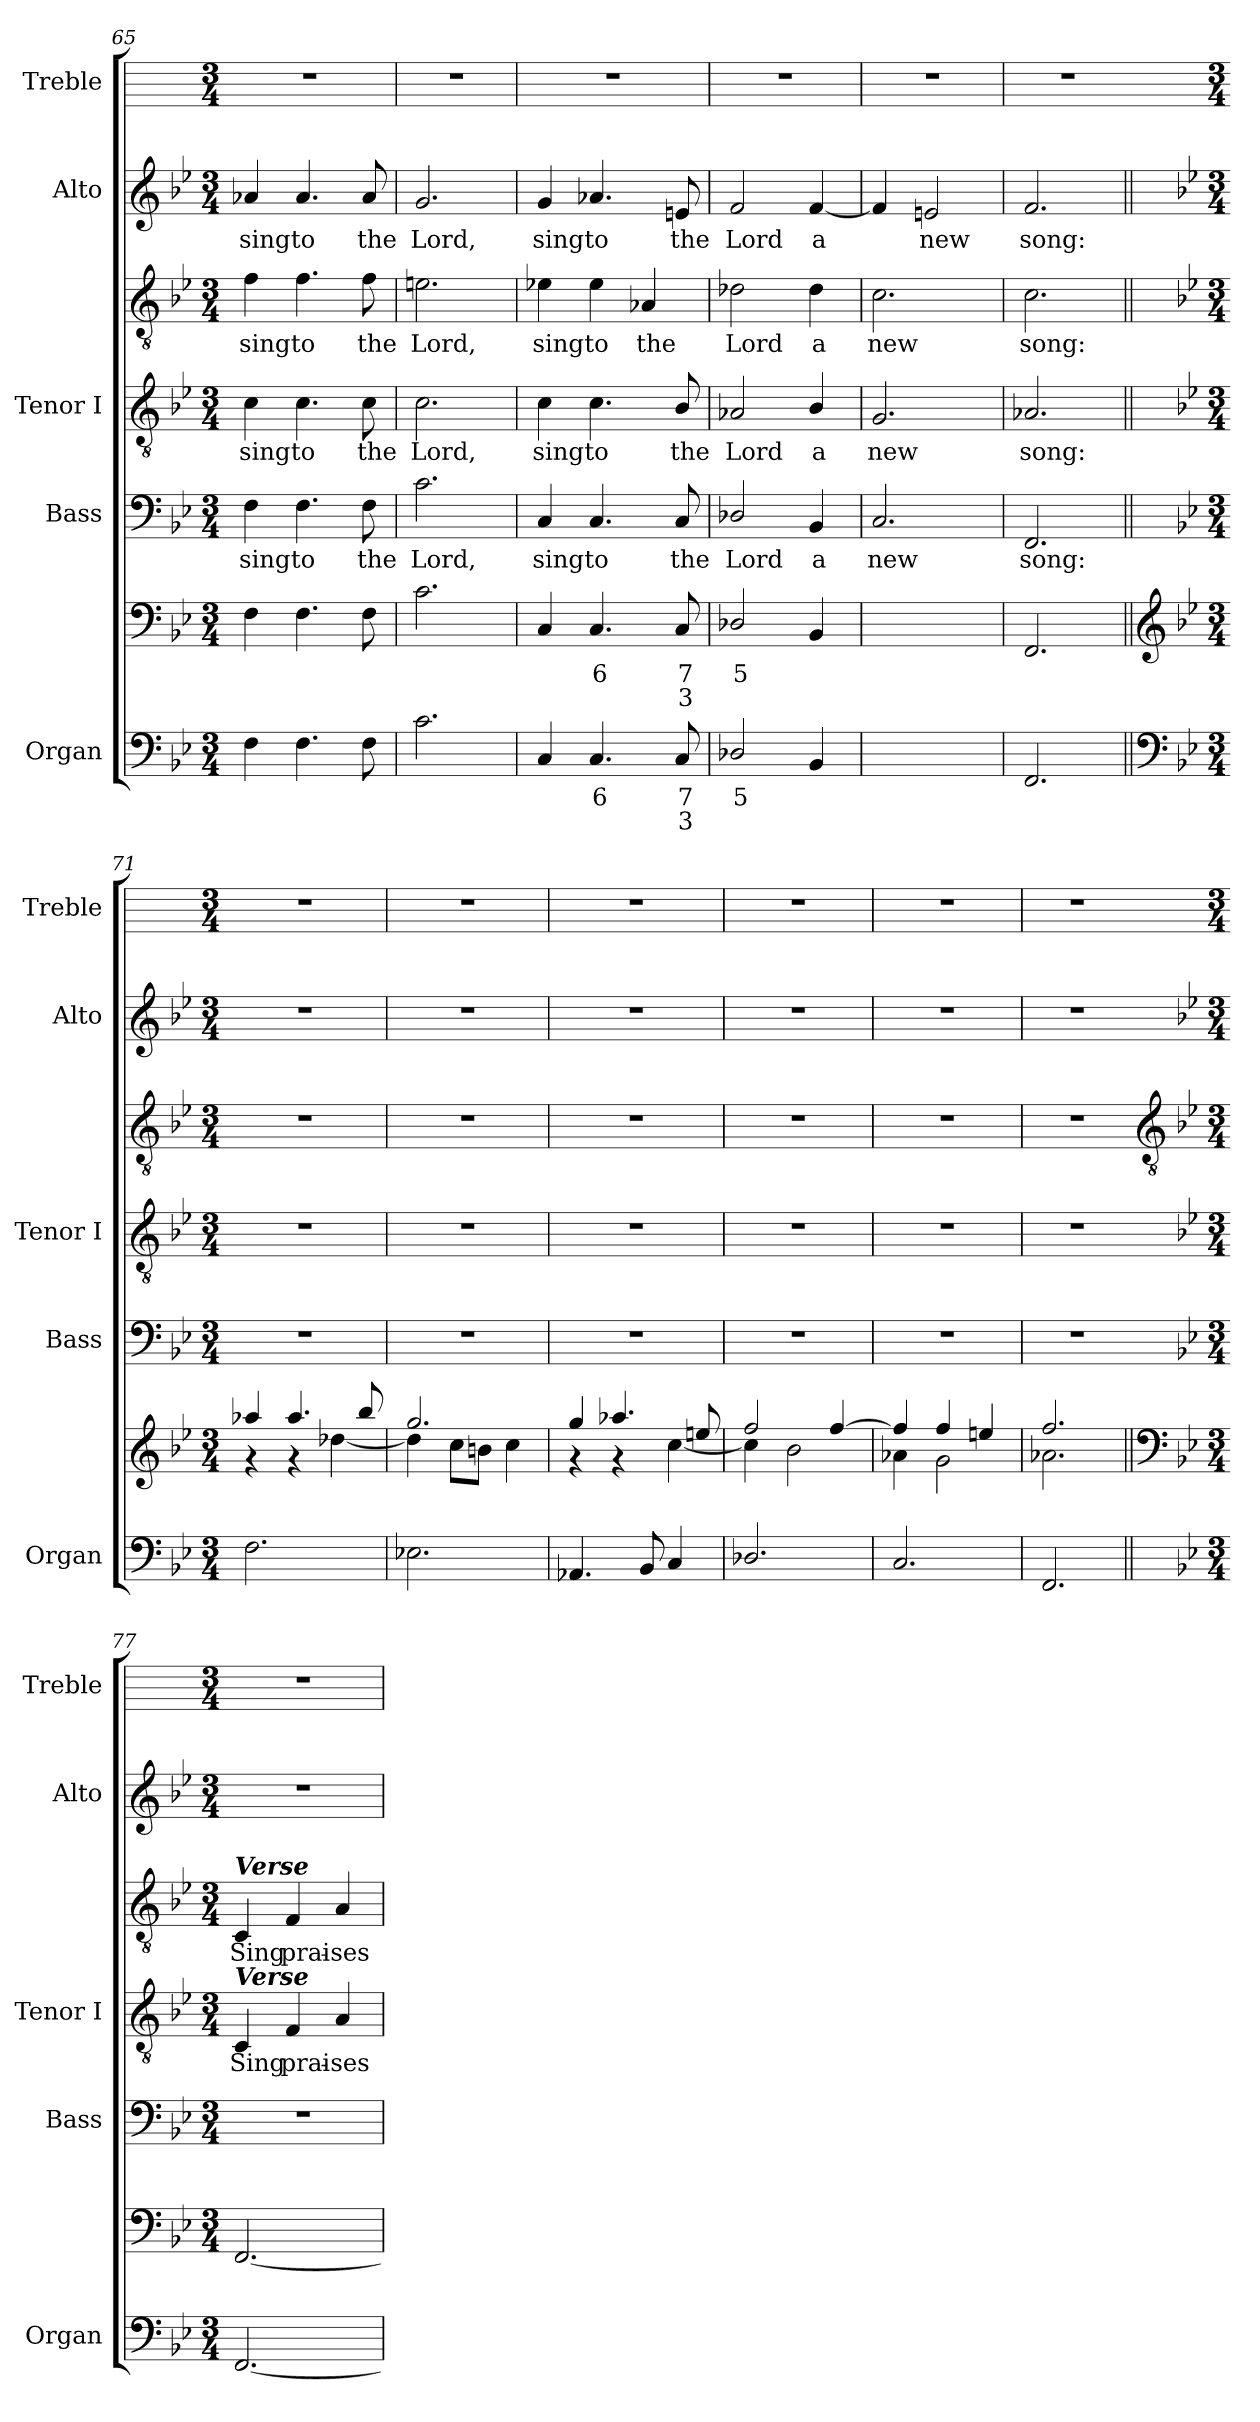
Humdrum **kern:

**kern	**text	**text	**kern	**text	**text	**kern	**text	**kern	**text	**kern	**text	**kern	**text	**kern
*part5	*part5	*part5	*part5	*part5	*part5	*part4	*part4	*part3	*part3	*part3	*part3	*part2	*part2	*part1
*staff7	*staff7	*staff7	*staff6	*staff6	*staff6	*staff5	*staff5	*staff4	*staff4	*staff3	*staff3	*staff2	*staff2	*staff1
*I"Organ	*	*	*	*	*	*I"Bass	*	*I"Tenor I	*	*	*	*I"Alto	*	*I"Treble
*I'Organ	*	*	*	*	*	*I'Bass	*	*I'Tenor I	*	*	*	*I'Alto	*	*I'Treble
*	*	*	*clefF4	*	*	*clefF4	*	*clefGv2	*	*clefGv2	*	*clefG2	*	*
*k[b-e-]	*	*	*k[b-e-]	*	*	*k[b-e-]	*	*k[b-e-]	*	*k[b-e-]	*	*k[b-e-]	*	*
*B-:	*	*	*B-:	*	*	*B-:	*	*B-:	*	*B-:	*	*B-:	*	*
*M3/4	*	*	*M3/4	*	*	*M3/4	*	*M3/4	*	*M3/4	*	*M3/4	*	*M3/4
=65	=65	=65	=65	=65	=65	=65	=65	=65	=65	=65	=65	=65	=65	=65
!	!	!	!	!	!	!	!LO:LY:b	!	!LO:LY:b	!	!LO:LY:b	!	!LO:LY:b	!
4F	.	.	4F	.	.	4F	sing	4c	sing	4f	sing	4a-X	sing	2.r
!	!	!	!	!	!	!	!LO:LY:b	!	!LO:LY:b	!	!LO:LY:b	!	!LO:LY:b	!
4.F	.	.	4.F	.	.	4.F	to	4.c	to	4.f	to	4.a-	to	.
!	!	!	!	!	!	!	!LO:LY:b	!	!LO:LY:b	!	!LO:LY:b	!	!LO:LY:b	!
8F	.	.	8F	.	.	8F	the	8c	the	8f	the	8a-	the	.
=66	=66	=66	=66	=66	=66	=66	=66	=66	=66	=66	=66	=66	=66	=66
!	!	!	!	!	!	!	!LO:LY:b	!	!LO:LY:b	!	!LO:LY:b	!	!LO:LY:b	!
2.c	.	.	2.c	.	.	2.c	Lord,	2.c	Lord,	2.en	Lord,	2.g	Lord,	2.r
=67	=67	=67	=67	=67	=67	=67	=67	=67	=67	=67	=67	=67	=67	=67
!	!	!	!	!	!	!	!LO:LY:b	!	!LO:LY:b	!	!LO:LY:b	!	!LO:LY:b	!
4C	.	.	4C	.	.	4C	sing	4c	sing	4e-X	sing	4g	sing	2.r
!	!LO:LY:b	!	!	!LO:LY:b	!	!	!LO:LY:b	!	!LO:LY:b	!	!LO:LY:b	!	!LO:LY:b	!
4.C	6	.	4.C	6	.	4.C	to	4.c	to	4e-	to	4.a-X	to	.
!	!	!	!	!	!	!	!	!	!	!	!LO:LY:b	!	!	!
.	.	.	.	.	.	.	.	.	.	4A-X	the	.	.	.
!	!LO:LY:b	!LO:LY:b	!	!LO:LY:b	!LO:LY:b	!	!LO:LY:b	!	!LO:LY:b	!	!	!	!LO:LY:b	!
8C	7	3	8C	7	3	8C	the	8B-/	the	.	.	8en	the	.
=68	=68	=68	=68	=68	=68	=68	=68	=68	=68	=68	=68	=68	=68	=68
!	!LO:LY:b	!	!	!LO:LY:b	!	!	!LO:LY:b	!	!LO:LY:b	!	!LO:LY:b	!	!LO:LY:b	!
2D-X/	5	.	2D-X/	5	.	2D-X/	Lord	2A-X	Lord	2d-X	Lord	2f	Lord	2.r
!	!	!	!	!	!	!	!LO:LY:b	!	!LO:LY:b	!	!LO:LY:b	!	!LO:LY:b	!
4BB-	.	.	4BB-	.	.	4BB-	a	4B-/	a	4d-	a	[4f	a	.
=69	=69	=69	=69	=69	=69	=69	=69	=69	=69	=69	=69	=69	=69	=69
!	!LO:LY:b	!	!	!LO:LY:b	!	!	!LO:LY:b	!	!LO:LY:b	!	!LO:LY:b	!	!	!
[4Cyy	4	.	[4Cyy	4	.	2.C	new	2.G	new	2.c	new	4f]	.	2.r
!	!LO:LY:b	!	!	!LO:LY:b	!	!	!	!	!	!	!	!	!LO:LY:b	!
2Cyy]	3	.	2Cyy]	3	.	.	.	.	.	.	.	2en	new	.
=70	=70	=70	=70	=70	=70	=70	=70	=70	=70	=70	=70	=70	=70	=70
!	!	!	!	!	!	!	!LO:LY:b	!	!LO:LY:b	!	!LO:LY:b	!	!LO:LY:b	!
2.FF	.	.	2.FF	.	.	2.FF	song:	2.A-X	song:	2.c	song:	2.f	song:	2.r
!!LO:LB:g=z
=71||	=71	=71	=71||	=71	=71	=71||	=71	=71||	=71	=71||	=71	=71||	=71	=71
*clefF4	*	*	*clefG2	*	*	*	*	*	*	*	*	*	*	*
*k[b-e-]	*	*	*k[b-e-]	*	*	*	*	*	*	*	*	*	*	*
*B-:	*	*	*B-:	*	*	*	*	*	*	*	*	*	*	*
*M3/4	*	*	*M3/4	*	*	*M3/4	*	*M3/4	*	*M3/4	*	*M3/4	*	*M3/4
*	*	*	*^	*	*	*	*	*	*	*	*	*	*	*
2.F	.	.	4aa-X/	4r	.	.	2.r	.	2.r	.	2.r	.	2.r	.	2.r
.	.	.	4.aa-/	4r	.	.	.	.	.	.	.	.	.	.	.
.	.	.	.	[4dd-X\	.	.	.	.	.	.	.	.	.	.	.
.	.	.	8bb-/	.	.	.	.	.	.	.	.	.	.	.	.
=72	=72	=72	=72	=72	=72	=72	=72	=72	=72	=72	=72	=72	=72	=72	=72
2.E-X	.	.	2.gg/	4dd-\]	.	.	2.r	.	2.r	.	2.r	.	2.r	.	2.r
.	.	.	.	8cc\L	.	.	.	.	.	.	.	.	.	.	.
.	.	.	.	8bn\J	.	.	.	.	.	.	.	.	.	.	.
.	.	.	.	4cc\	.	.	.	.	.	.	.	.	.	.	.
=73	=73	=73	=73	=73	=73	=73	=73	=73	=73	=73	=73	=73	=73	=73	=73
4.AA-X	.	.	4gg/	4r	.	.	2.r	.	2.r	.	2.r	.	2.r	.	2.r
.	.	.	4.aa-X/	4r	.	.	.	.	.	.	.	.	.	.	.
8BB-	.	.	.	.	.	.	.	.	.	.	.	.	.	.	.
4C	.	.	.	[4cc\	.	.	.	.	.	.	.	.	.	.	.
.	.	.	8een/	.	.	.	.	.	.	.	.	.	.	.	.
=74	=74	=74	=74	=74	=74	=74	=74	=74	=74	=74	=74	=74	=74	=74	=74
2.D-X/	.	.	2ff/	4cc\]	.	.	2.r	.	2.r	.	2.r	.	2.r	.	2.r
.	.	.	.	2b-\	.	.	.	.	.	.	.	.	.	.	.
.	.	.	[4ff/	.	.	.	.	.	.	.	.	.	.	.	.
=75	=75	=75	=75	=75	=75	=75	=75	=75	=75	=75	=75	=75	=75	=75	=75
2.C	.	.	4ff/]	4a-X\	.	.	2.r	.	2.r	.	2.r	.	2.r	.	2.r
.	.	.	4ff/	2g\	.	.	.	.	.	.	.	.	.	.	.
.	.	.	4een/	.	.	.	.	.	.	.	.	.	.	.	.
=76	=76	=76	=76	=76	=76	=76	=76	=76	=76	=76	=76	=76	=76	=76	=76
2.FF	.	.	2.ff/	2.a-X\	.	.	2.r	.	2.r	.	2.r	.	2.r	.	2.r
*	*	*	*v	*v	*	*	*	*	*	*	*	*	*	*	*
!!LO:LB:g=z
=77||	=77	=77	=77||	=77	=77	=77	=77	=77	=77	=77	=77	=77	=77	=77
*	*	*	*clefF4	*	*	*	*	*	*	*clefGv2	*	*	*	*
*k[b-e-]	*	*	*k[b-e-]	*	*	*	*	*k[b-e-]	*	*k[b-e-]	*	*	*	*
*B-:	*	*	*B-:	*	*	*	*	*B-:	*	*B-:	*	*	*	*
*M3/4	*	*	*M3/4	*	*	*M3/4	*	*M3/4	*	*M3/4	*	*M3/4	*	*M3/4
*	*	*	*^	*	*	*	*	*	*	*	*	*	*	*
!	!	!	!	!	!	!	!	!	!	!	!LO:TX:a:Bi:t=Verse	!	!	!	!
!	!	!	!	!	!	!	!	!	!LO:TX:a:Bi:t=Verse	!	!	!	!	!	!
!	!	!	!	!	!	!	!	!	!	!LO:LY:b	!	!LO:LY:b	!	!	!
*	*	*	*v	*v	*	*	*	*	*	*	*	*	*	*	*
[2.FF	.	.	[2.FF	.	.	2.r	.	4C	Sing	4C	Sing	2.r	.	2.r
!	!	!	!	!	!	!	!	!	!LO:LY:b	!	!LO:LY:b	!	!	!
.	.	.	.	.	.	.	.	4F	prai-	4F	prai-	.	.	.
!	!	!	!	!	!	!	!	!	!LO:LY:b	!	!LO:LY:b	!	!	!
.	.	.	.	.	.	.	.	4A	-ses	4A	-ses	.	.	.
=	=	=	=	=	=	=	=	=	=	=	=	=	=	=
*-	*-	*-	*-	*-	*-	*-	*-	*-	*-	*-	*-	*-	*-	*-
